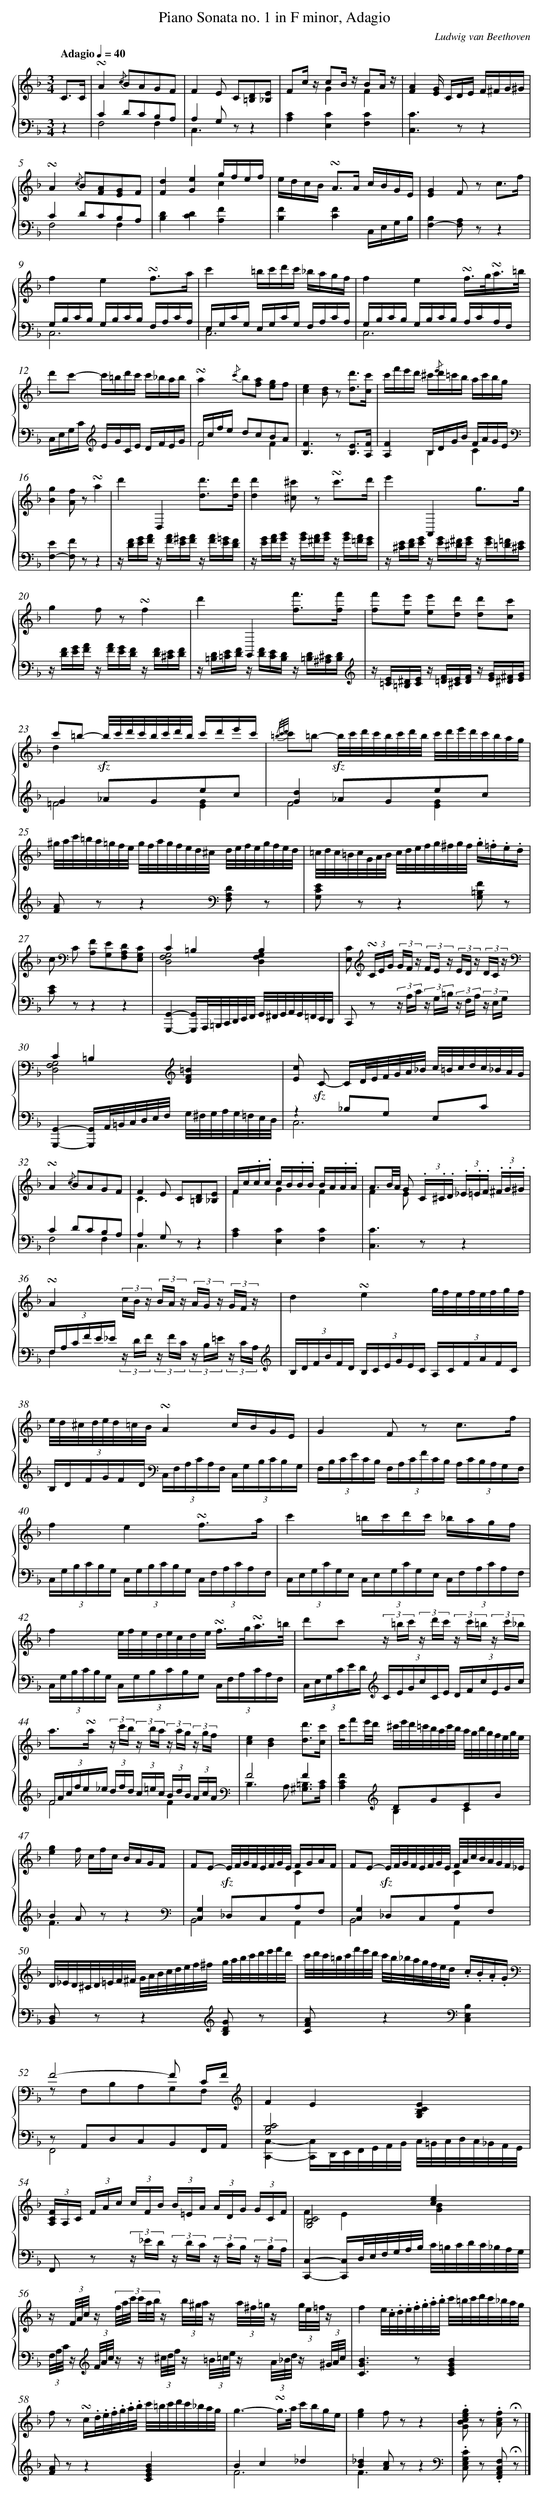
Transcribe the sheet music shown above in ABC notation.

X:1
T: Piano Sonata no. 1 in F minor, Adagio
C: Ludwig van Beethoven
L: 1/16
M: 3/4
Q: "Adagio" 1/4=40
%%staves {1 2}
V: 1 clef=treble
V: 2 clef=bass
K: F
[V:1] C3C [I:setbarnb 1]|
[V:2] z4 |
[V:1] !turn!A4{/c} B2A2G2F2 |
[V:2] C4D2C2B,2A,2 & F,8F,4 |
[V:1] F4E2 C2[=B,2D2][_B,2E2] |
[V:2] A,4G,2 z2z4 & C,6x6 |
[V:1] F2c z c2B z B2A z & x4G4F4 |
[V:2] [A,4C4][E,4C4][F,4C4] |
[V:1] [F4A4][EG] CDE F^FG^G |
[V:2] [C,4C4]>z4z4 |
[V:1] !turn!A4{/c} B2[F2A2][E2G2]F2 |
[V:2] C4D2C2B,2A,2 & F,8F,4 |
[V:1] [F4d4][G4e4]gfef & x8c4 |
[V:2] [B,4D4][C4D4][A,4F4] |
[V:1] edcB2< !turn!A2A cBGE |
[V:2] [B,4F4][C4F4]C,E,G,B, |
[V:1] [E4G4]F2 z2 c3f |
[V:2] [F,4-B,4][F,2A,2] z2z4 |
[V:1] f4e4!turn!f3a |
[V:2] G,B,CB, G,B,CB, F,A,CA, & C,12 |
[V:1] c'4=bc'd'c' _bagf |
[V:2] E,G,CG, E,G,CG, F,A,CA, & C,12 |
[V:1] f4e4!turn!f>g!turn!a3/=b/ |
[V:2] G,B,CB, G,B,CB, A,CA,F, & C,12 |
[V:1] d'2c'2- c'=bd'c' c'_bab |
[V:2] C,E,G,C[K:clef=treble] EGCE DFEG |
[V:1] !turn!a4{/c'} b2[f2a2] [e2g2]f2 |
[V:2] Fcfe d2c2B2A2 & F8F4 |
[V:1] [c4e4][B2d2] z2 [d3d'3][cc'] |
[V:2] [B,4F4]>z4 [B,3E3][A,F] |
[V:1] c'f'e'd' ^c'{/e'}d'=c'b ac'bg |
[V:2] [A,4F4]B,DGB FAGE[K:clef=bass] & x4B,4C4 |
[V:1] [B4g4][A2f2] z2!turn!a4 |
[V:2] [F,4-E4][F,2F2] z2z4 |
[V:1] d'4D,4[d3d'3][dd'] |
[V:2] z [DF][EG][FA] z [FA][E^G][FA] z [FA][E=G][DF] |
[V:1] [d4d'4][^c2^c'2] z2 !turn!c'3d' |
[V:2] z [EG][FA][GB] z [GB][^FA][GB] z [GB][=FA][EG] |
[V:1] e'4A,,4g3g |
[V:2] z [^CE][DF][EG] z [EG][^D^F][EG] z [EG][=D=F][^CE] |
[V:1] g4f2 z2!turn!f4 |
[V:2] z [DF][EG][FA] z [FA][EG][DF] z [DF][^CE][DF] |
[V:1] d'4G,,4[f3f'3][ff'] |
[V:2] z [=B,D][=CE][DF] z [DF][CE][B,D] z [=B,D][^A,^C][B,D][K:clef=treble] |
[V:1] [f2f'2][e2e'2] [e2e'2][d2d'2] [d2d'2][c2c'2] |
[V:2] z [=CE][=B,^D][CE] z [=DF][^CE][DF] z [EG][^D^F][EG] |
[V:1] c'2=b2- b/c'/d'/c'/b/c'/d'/b/ c'd'e'c' & d4x4x4 |
[V:2] G4!sfz!_A2G2e2c2 & =F8[E4G4] |
[V:1] {/=b/c'/d'/} c'2=b2- b/c'/d'/c'/b/c'/d'/b/ c'/d'/e'/d'/c'/b/a/g/ |
[V:2] [G4d4]!sfz!_A2G2e2c2 & F8[E4G4] |
[V:1] ^g/a/c'/=b/a/=g/f/e/ g/f/a/g/f/e/d/^c/ d/e/f/e/g/f/e/d/ |
[V:2] [F2A2] z2z4[K:clef=bass][F,2A,2D2] z2 |
[V:1] =c/d/c/=B/c/G/A/B/ c/d/e/f/g/^f/g/f/ .g.=f.e.d |
[V:2] [G,2C2E2] z2z4[G,2=B,2F2] z2 |
[V:1] c2[K:clef=bass] C2 [A,2F2][G,2E2][F,2A,2D2][E,2G,2C2] |
[V:2] [C2E2] z2z4z4 |
[V:1] C4=B,4B,4 & [D,8F,8G,8][D,4F,4G,4] |
[V:2] [G,,,4G,,4]-[G,,,G,,]A,,,/=B,,,/C,,/D,,/E,,/F,,/ G,,/^F,,/G,,/A,,/G,,/=F,,/E,,/D,,/ |
[V:1] [E,2C2][K:clef=treble] (3!turn!CEG (3GF z (3FE z (3ED z (3DC z[K:clef=bass] |
[V:2] C,,2 z2 (3z A,C (3z G,=B, (3z F,A, (3z E,G, |
[V:1] C4=B,4[K:clef=treble][D4F4=B4] & [D,8F,8G,8]x4 |
[V:2] [G,,,4G,,4]-[G,,,G,,]A,,/=B,,/C,/D,/E,/F,/ G,/^F,/G,/A,/G,/=F,/E,/D,/ |
[V:1] [E2c2] !sfz!C2- CD/E/F/G/A/_B/ c/=B/c/d/c/_B/A/G/ |
[V:2] z4_B,2G,2 E,2C2 & C,12 |
[V:1] !turn!A4{/c} B2A2G2F2 |
[V:2] C4D2C2B,2A,2 & F,8F,4 |
[V:1] F4E2 C2[=B,2D2][_B,2E2] & C6x6 |
[V:2] A,4G,2 z2z4 & C,6x6 |
[V:1] Fc.c.c cB.B.B BA.A.A & F4G4F4 |
[V:2] [A,4C4][E,4C4][F,4C4] |
[V:1] A3B/A/ G2 (3.C.^C.D (3._E.=E.F (3.^F.G.^G & F4E2x6 |
[V:2] [C,4C4]>z4z4 |
[V:1] !turn!A4(3cB z (3BA z (3AG z (3GF z |
[V:2] (3:2:6F,A,CFE_Ex4x4[K:clef=treble] & F,4(3z DF (3z FC (3z B,=E (3z CA, |
[V:1] d4!turn!e4g/f/e/f/e/f/g/f/ |
[V:2] (3:2:6B,DFBFD (3:2:6B,CEGEC (3:2:6A,CFAFC |
[V:1] e/d/^c/d/e/d/=c/B/!turn!A4cBGE |
[V:2] (3:2:6B,DFGFD[K:clef=bass] (3:2:6C,F,A,CA,F, (3:2:6C,G,B,CB,G, |
[V:1] G4F2 z2 c3f |
[V:2] (3:2:6F,B,CECB, (3:2:6F,A,CFCB, (3:2:6A,CB,A,G,F, |
[V:1] f4e4!turn!f3a |
[V:2] (3:2:6C,G,B,CB,G, (3:2:6C,G,B,CB,G, (3:2:6C,F,A,CA,F, |
[V:1] c'4=bc'd'c' _bagf |
[V:2] (3:2:6C,E,G,CG,E, (3:2:6C,E,G,CG,E, (3:2:6C,F,A,CA,F, |
[V:1] f4e/f/e/d/e/c/d/e< !turn!fg<!turn!a=b/ |
[V:2] (3:2:6C,G,B,CB,G, (3:2:6C,G,B,CB,G, (3:2:6C,F,A,CA,F, |
[V:1] d'2c'2 (3z =bc' (3z d'c' (3z c'=b (3z c'_b |
[V:2] (3:2:6C,E,G,CED[K:clef=treble] (3:2:6CEGcCE (3:2:6DFcEGc |
[V:1] a2>!turn!a2 (3z c'b (3z ba (3z ag (3z gf |
[V:2] (3:2:6FAcfe_e (3dfd (3c=ec (3BdB (3AcA[K:clef=bass] & F8F4 |
[V:1] [c4e4][B4d4][d3d'3][cc'] |
[V:2] F8F4 & B,4>A,4 [^G,3=B,3][A,C] |
[V:1] c'f'2e'/d'/ ^c'/e'/d'/=c'/b/a/c'/b/ a/g/b/g/f/e/g/e/ |
[V:2] x4[K:clef=treble]D2G2E2B2 & [A,4C4F4]B,4C4 |
[V:1] [e4g4]f cfc BAGF |
[V:2] B4A2 z2z4[K:clef=bass] & F6x6 |
[V:1] F2E2- E/F/G/F/E/F/G/E/ FGAF & x8C4 |
[V:2] [C,4G,4]!sfz!_D,2C,2A,2F,2 & B,,8A,,4 |
[V:1] F2E2- E/F/G/F/E/F/G/E/ F/A/c/B/A/G/F/_E/ & x8C4 |
[V:2] [C,4G,4]!sfz!_D,2C,2A,2F,2 & B,,8A,,4 |
[V:1] D/_E/D/^C/D/=E/F/^F/ G/A/B/c/d/e/f/^f/ g/a/b/c'/d'/e'/f'/d'/ |
[V:2] [B,,2D,2] z2z4[K:clef=treble][B,2D2G2] z2 |
[V:1] c'/d'/c'/=b/c'/f'/e'/d'/ c'/b/_b/a/g/f/e/d/ .c.B.A.G[K:clef=bass] |
[V:2] [C2F2A2] x2z4[K:clef=bass][C,4E,4B,4] |
[V:1] F8-F2 CF[K:clef=treble] & z2 F,2B,2A,2G,2F,2 |
[V:2] z2 A,,2D,2C,2B,,2F,,A,, & F,,8x4 |
[V:1] F4E4[G,4B,4C4E4] |
[V:2] [G,8B,8C8]x4 & [C,,4C,4]-[C,,C,]D,,/E,,/F,,/G,,/A,,/B,,/ C,/=B,,/C,/D,/C,/_B,,/A,,/G,,/ |
[V:1] (3[A,CF]A,C (3FAc (3cFB (3B=EA (3ADG (3GCF |
[V:2] F,,2 z2 (3z _ED (3z DC (3z CB, (3z B,A, |
[V:1] [G,8B,8C8][c4e4] & F4E4[G4B4] |
[V:2] [C,,4C,4]-[C,,C,]D,/E,/F,/G,/A,/B,/ C/=B,/C/D/C/_B,/A,/G,/ |
[V:1] z (3F/A/c/ z (3:2:6f/a/c'/ c'/a/b/ z (3b/^g/a/ z (3a/^f/=g/ z (3g/e/=f/ z |
[V:2] (3F,/A,/C/ z[K:clef=treble] (3F/A/c/ z z (3^c/d/f/ z (3=B/=c/e/ z (3A/_B/d/ z (3^G/A/c/ |
[V:1] f4e/.c/.d/.e/.f/.g/.a/.b/ c'/=b/c'/d'/c'/_b/a/g/ |
[V:2] [C4G4B4]>z4[C4E4G4B4] |
[V:1] f2 z2 !turn!c.d/.e/.f/.g/.a/.b/ c'/=b/c'/d'/c'/_b/a/g/ |
[V:2] [F2A2] z2z4[C4E4G4B4] |
[V:1] g6-!turn!g>a c'bge |
[V:2] B4c4_d4 & F12 |
[V:1] [e4g4]f2 z2z4 |
[V:2] [B4_d4][A2c2] z2z4[K:clef=bass] & F6x6 |
[V:1] .[G2B2c2e2g2] z2 .[A2c2f2] !fermata!z2 |]
[V:2] .[C,2E,2G,2C2] z2 .[F,,2A,,2C,2F,2] !fermata!z2 |]
